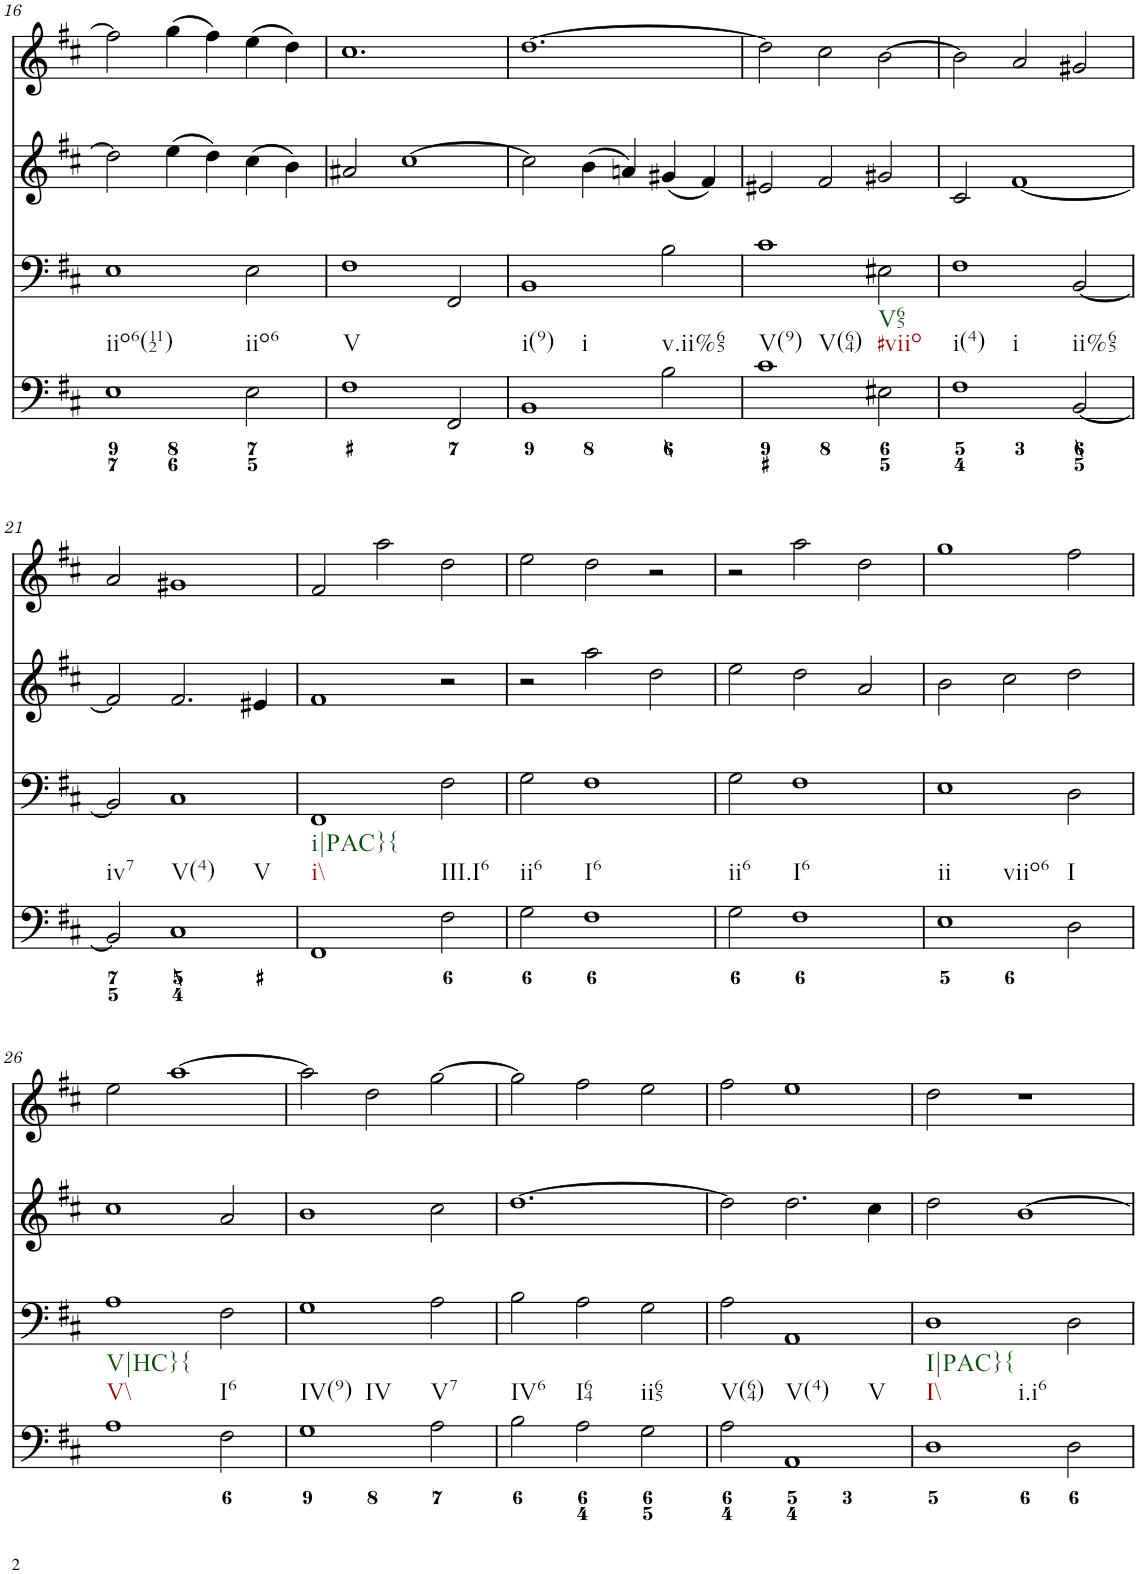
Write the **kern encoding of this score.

**kern	**kern	**kern	**kern
*part4	*part3	*part2	*part1
*staff4	*staff3	*staff2	*staff1
*I"Piano	*I"Piano	*I"Piano	*I"Piano
*I'Pno	*I'Pno	*I'Pno	*I'Pno
!!LO:PB:g=z
*clefF4	*clefF4	*clefG2	*clefG2
*k[f#c#]	*k[f#c#]	*k[f#c#]	*k[f#c#]
*b:	*b:	*b:	*b:
*M3/2	*M3/2	*M3/2	*M3/2
=16	=16	=16	=16
!LO:TX:b:t=iio6(112)	!	!	!
1E	1E	2dd\]	2ff#\]
.	.	(4ee\	(4gg\
.	.	4dd\)	4ff#\)
!LO:TX:b:t=iio6	!	!	!
2E\	2E\	(4cc#\	(4ee\
.	.	4b\)	4dd\)
=17	=17	=17	=17
!LO:TX:b:t=V	!	!	!
1F#	1F#	2a#X/	1.cc#
.	.	[1cc#	.
2FF#/	2FF#/	.	.
=18	=18	=18	=18
!LO:TX:b:t=i(9)	!	!	!
!LO:TX:b:t=i	!	!	!
1BB	1BB	2cc#\]	[1.dd
.	.	(4b\	.
.	.	4an/)	.
!LO:TX:b:t=v.ii%65	!	!	!
2B\	2B\	(4g#X/	.
.	.	4f#/)	.
=19	=19	=19	=19
!LO:TX:b:t=V(9)	!	!	!
!LO:TX:b:t=V(64)	!	!	!
1c#	1c#	2e#X/	2dd\]
.	.	2f#/	2cc#\
!LO:TX:b:t=#viio	!	!	!
!LO:TX:b:t=V65	!	!	!
2E#X\	2E#X\	2g#X/	[2b\
=20	=20	=20	=20
!LO:TX:b:t=i(4)	!	!	!
!LO:TX:b:t=i	!	!	!
1F#	1F#	2c#/	2b\]
.	.	[1f#	2a/
!LO:TX:b:t=ii%65	!	!	!
[2BB/	[2BB/	.	2g#X/
!!LO:LB:g=z
=21	=21	=21	=21
!LO:TX:b:t=iv7	!	!	!
2BB/]	2BB/]	2f#/]	2a/
!LO:TX:b:t=V(4)	!	!	!
!LO:TX:b:t=V	!	!	!
1C#	1C#	2.f#/	1g#X
.	.	4e#X/	.
=22	=22	=22	=22
!LO:TX:b:t=i\\	!	!	!
!LO:TX:b:t=i|PAC}{	!	!	!
1FF#	1FF#	1f#	2f#/
.	.	.	2aa\
!LO:TX:b:t=III.I6	!	!	!
2F#\	2F#\	2r	2dd\
=23	=23	=23	=23
!LO:TX:b:t=ii6	!	!	!
2G\	2G\	2r	2ee\
!LO:TX:b:t=I6	!	!	!
1F#	1F#	2aa\	2dd\
.	.	2dd\	2r
=24	=24	=24	=24
!LO:TX:b:t=ii6	!	!	!
2G\	2G\	2ee\	2r
!LO:TX:b:t=I6	!	!	!
1F#	1F#	2dd\	2aa\
.	.	2a/	2dd\
=25	=25	=25	=25
!LO:TX:b:t=ii	!	!	!
!LO:TX:b:t=viio6	!	!	!
1E	1E	2b\	1gg
.	.	2cc#\	.
!LO:TX:b:t=I	!	!	!
2D\	2D\	2dd\	2ff#\
!!LO:LB:g=z
=26	=26	=26	=26
!LO:TX:b:t=V\\	!	!	!
!LO:TX:b:t=V|HC}{	!	!	!
1A	1A	1cc#	2ee\
.	.	.	[1aa
!LO:TX:b:t=I6	!	!	!
2F#\	2F#\	2a/	.
=27	=27	=27	=27
!LO:TX:b:t=IV(9)	!	!	!
!LO:TX:b:t=IV	!	!	!
1G	1G	1b	2aa\]
.	.	.	2dd\
!LO:TX:b:t=V7	!	!	!
2A\	2A\	2cc#\	[2gg\
=28	=28	=28	=28
!LO:TX:b:t=IV6	!	!	!
2B\	2B\	[1.dd	2gg\]
!LO:TX:b:t=I64	!	!	!
2A\	2A\	.	2ff#\
!LO:TX:b:t=ii65	!	!	!
2G\	2G\	.	2ee\
=29	=29	=29	=29
!LO:TX:b:t=V(64)	!	!	!
2A\	2A\	2dd\]	2ff#\
!LO:TX:b:t=V(4)	!	!	!
!LO:TX:b:t=V	!	!	!
1AA	1AA	2.dd\	1ee
.	.	4cc#\	.
=30	=30	=30	=30
!LO:TX:b:t=I\\	!	!	!
!LO:TX:b:t=I|PAC}{	!	!	!
!LO:TX:b:t=i.i6	!	!	!
1D	1D	2dd\	2dd\
.	.	[1b	1r
2D\	2D\	.	.
=	=	=	=
*-	*-	*-	*-
